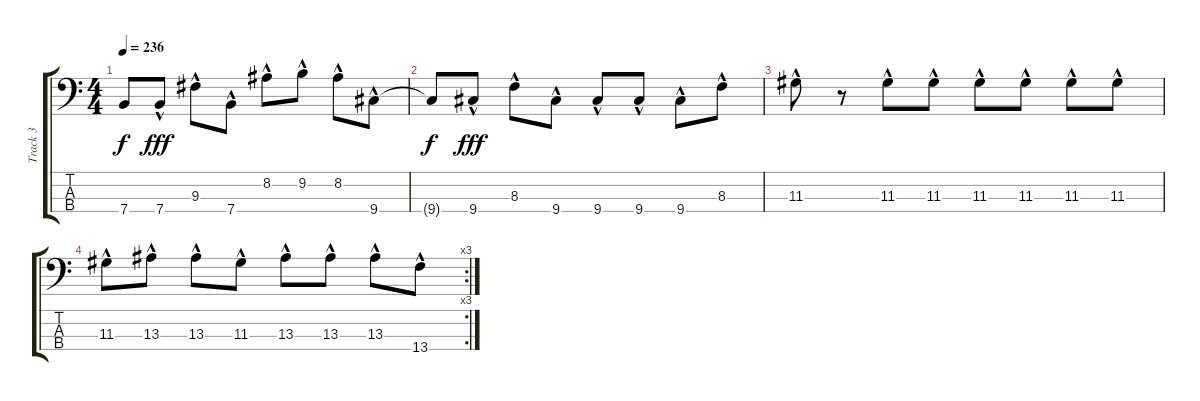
\track ("Track 3" "Track 3") {instrument electricbasspick}
\staff {score tabs}
\tuning (G2 D2 A1 E1) {hide}
\ts (4 4)
\tempo 236
\clef f4
\ks c
7.4{t}.8{dy f} 7.4{hac}.8{dy fff} 9.3{hac}.8 7.4{hac}.8 8.2{hac}.8 9.2{hac}.8 8.2{hac}.8 9.4{hac}.8 |
9.4{t}.8{dy f} 9.4{hac}.8{dy fff} 8.3{hac}.8 9.4{hac}.8 9.4{hac}.8 9.4{hac}.8 9.4{hac}.8 8.3{hac}.8 |
11.3{hac}.8 r.8 11.3{hac}.8 11.3{hac}.8 11.3{hac}.8 11.3{hac}.8 11.3{hac}.8 11.3{hac}.8 |
\rc 3
11.3{hac}.8 13.3{hac}.8 13.3{hac}.8 11.3{hac}.8 13.3{hac}.8 13.3{hac}.8 13.3{hac}.8 13.4{hac}.8
